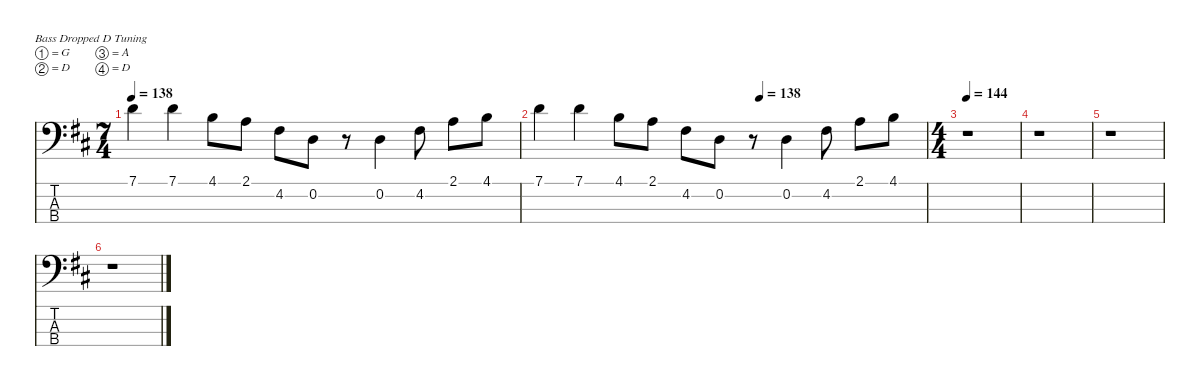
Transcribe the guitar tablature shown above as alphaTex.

\defaultSystemsLayout 4
\hideDynamics
\bracketExtendMode nobrackets
\singleTrackTrackNamePolicy hidden
\multiTrackTrackNamePolicy hidden
\firstSystemTrackNameMode fullname
\firstSystemTrackNameOrientation horizontal
\otherSystemsTrackNameOrientation horizontal
\track ("Bass" "el.bs.") {instrument electricbassfinger}
\staff {score tabs}
\tuning (G2 D2 A1 D1)
\ts (7 4)
\tempo 138
\clef f4
\ks d
7.1{acc forcenatural}.4{dy fff beam Down} 7.1{acc forcenatural}.4{beam Down} 4.1{acc forcenatural}.8{beam Down} 2.1{acc forcenatural}.8{beam Down} 4.2{acc #}.8{beam Down} 0.2{acc forcenatural}.8{beam Down} r.8{beam Down} 0.2{acc forcenatural}.4{beam Down} 4.2{acc #}.8{beam Down} 2.1{acc forcenatural}.8{beam Down} 4.1{acc forcenatural}.8{beam Down} |
\tempo (138 0.571429)
7.1{acc forcenatural}.4{beam Down} 7.1{acc forcenatural}.4{beam Down} 4.1{acc forcenatural}.8{beam Down} 2.1{acc forcenatural}.8{beam Down} 4.2{acc #}.8{beam Down} 0.2{acc forcenatural}.8{beam Down} r.8{beam Down} 0.2{acc forcenatural}.4{beam Down} 4.2{acc #}.8{beam Down} 2.1{acc forcenatural}.8{beam Down} 4.1{acc forcenatural}.8{beam Down} |
\ts (4 4)
\beaming (8 2 2 2 2)
\tempo 144
r.1{beam Down} |
r.1{beam Down} |
r.1{beam Down} |
r.1{beam Down}
